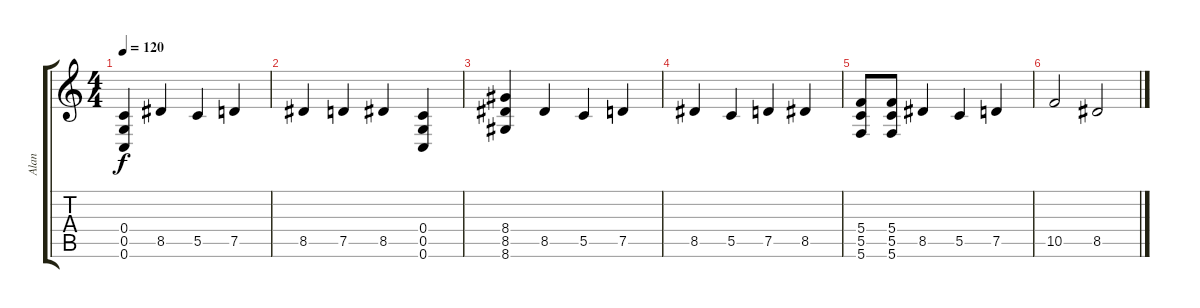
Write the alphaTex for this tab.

\track ("Alan" "Alan") {instrument overdrivenguitar}
\staff {score tabs}
\tuning (D4 A3 F3 C3 G2 C2) {hide}
\ts (4 4)
\tempo 120
\clef g2
\ks c
(0.4 0.5 0.6).4{dy f} 8.5.4 5.5.4 7.5.4 |
8.5.4 7.5.4 8.5.4 (0.4 0.5 0.6).4 |
(8.4 8.5 8.6).4 8.5.4 5.5.4 7.5.4 |
8.5.4 5.5.4 7.5.4 8.5.4 |
(5.4 5.5 5.6).8 (5.4 5.5 5.6).8 8.5.4 5.5.4 7.5.4 |
10.5.2 8.5.2
